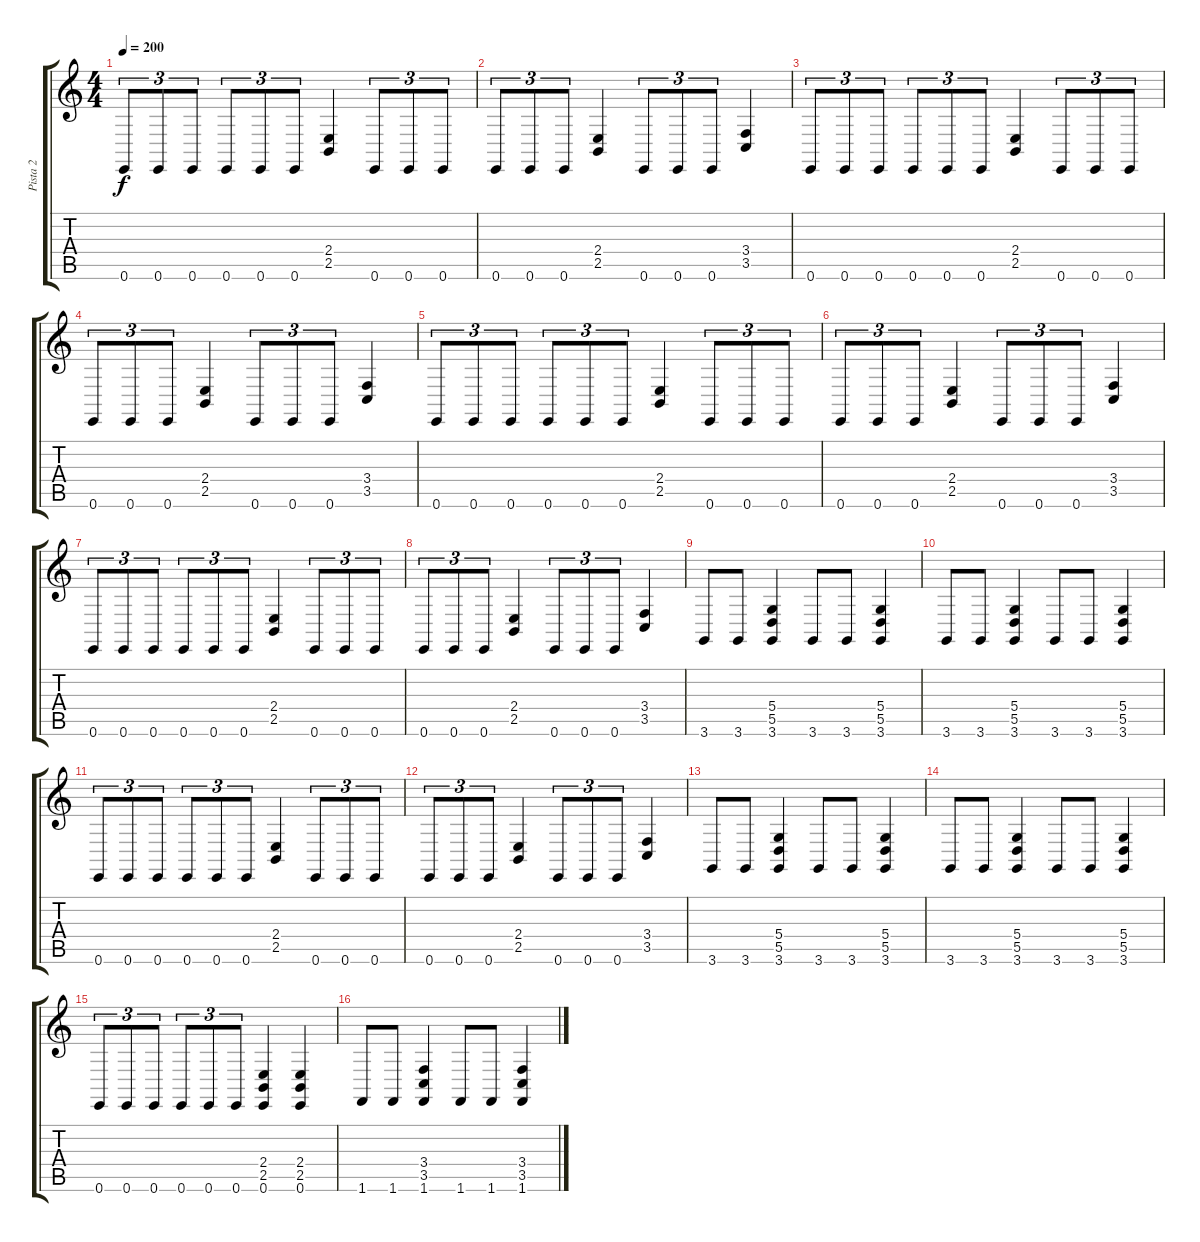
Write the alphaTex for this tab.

\track ("Pista 2" "Pista 2") {instrument violin}
\staff {score tabs}
\tuning (E4 B3 G3 D3 A2 E2) {hide}
\ts (4 4)
\tempo 200
\clef g2
\ks c
0.6.8{tu (3 2) dy f} 0.6.8{tu (3 2)} 0.6.8{tu (3 2)} 0.6.8{tu (3 2)} 0.6.8{tu (3 2)} 0.6.8{tu (3 2)} (2.4 2.5).4 0.6.8{tu (3 2)} 0.6.8{tu (3 2)} 0.6.8{tu (3 2)} |
0.6.8{tu (3 2)} 0.6.8{tu (3 2)} 0.6.8{tu (3 2)} (2.4 2.5).4 0.6.8{tu (3 2)} 0.6.8{tu (3 2)} 0.6.8{tu (3 2)} (3.4 3.5).4 |
0.6.8{tu (3 2)} 0.6.8{tu (3 2)} 0.6.8{tu (3 2)} 0.6.8{tu (3 2)} 0.6.8{tu (3 2)} 0.6.8{tu (3 2)} (2.4 2.5).4 0.6.8{tu (3 2)} 0.6.8{tu (3 2)} 0.6.8{tu (3 2)} |
0.6.8{tu (3 2)} 0.6.8{tu (3 2)} 0.6.8{tu (3 2)} (2.4 2.5).4 0.6.8{tu (3 2)} 0.6.8{tu (3 2)} 0.6.8{tu (3 2)} (3.4 3.5).4 |
0.6.8{tu (3 2)} 0.6.8{tu (3 2)} 0.6.8{tu (3 2)} 0.6.8{tu (3 2)} 0.6.8{tu (3 2)} 0.6.8{tu (3 2)} (2.4 2.5).4 0.6.8{tu (3 2)} 0.6.8{tu (3 2)} 0.6.8{tu (3 2)} |
0.6.8{tu (3 2)} 0.6.8{tu (3 2)} 0.6.8{tu (3 2)} (2.4 2.5).4 0.6.8{tu (3 2)} 0.6.8{tu (3 2)} 0.6.8{tu (3 2)} (3.4 3.5).4 |
0.6.8{tu (3 2)} 0.6.8{tu (3 2)} 0.6.8{tu (3 2)} 0.6.8{tu (3 2)} 0.6.8{tu (3 2)} 0.6.8{tu (3 2)} (2.4 2.5).4 0.6.8{tu (3 2)} 0.6.8{tu (3 2)} 0.6.8{tu (3 2)} |
0.6.8{tu (3 2)} 0.6.8{tu (3 2)} 0.6.8{tu (3 2)} (2.4 2.5).4 0.6.8{tu (3 2)} 0.6.8{tu (3 2)} 0.6.8{tu (3 2)} (3.4 3.5).4 |
3.6.8 3.6.8 (5.4 5.5 3.6).4 3.6.8 3.6.8 (5.4 5.5 3.6).4 |
3.6.8 3.6.8 (5.4 5.5 3.6).4 3.6.8 3.6.8 (5.4 5.5 3.6).4 |
0.6.8{tu (3 2)} 0.6.8{tu (3 2)} 0.6.8{tu (3 2)} 0.6.8{tu (3 2)} 0.6.8{tu (3 2)} 0.6.8{tu (3 2)} (2.4 2.5).4 0.6.8{tu (3 2)} 0.6.8{tu (3 2)} 0.6.8{tu (3 2)} |
0.6.8{tu (3 2)} 0.6.8{tu (3 2)} 0.6.8{tu (3 2)} (2.4 2.5).4 0.6.8{tu (3 2)} 0.6.8{tu (3 2)} 0.6.8{tu (3 2)} (3.4 3.5).4 |
3.6.8 3.6.8 (5.4 5.5 3.6).4 3.6.8 3.6.8 (5.4 5.5 3.6).4 |
3.6.8 3.6.8 (5.4 5.5 3.6).4 3.6.8 3.6.8 (5.4 5.5 3.6).4 |
0.6.8{tu (3 2)} 0.6.8{tu (3 2)} 0.6.8{tu (3 2)} 0.6.8{tu (3 2)} 0.6.8{tu (3 2)} 0.6.8{tu (3 2)} (2.4 2.5 0.6).4 (2.4 2.5 0.6).4 |
1.6.8 1.6.8 (3.4 3.5 1.6).4 1.6.8 1.6.8 (3.4 3.5 1.6).4
